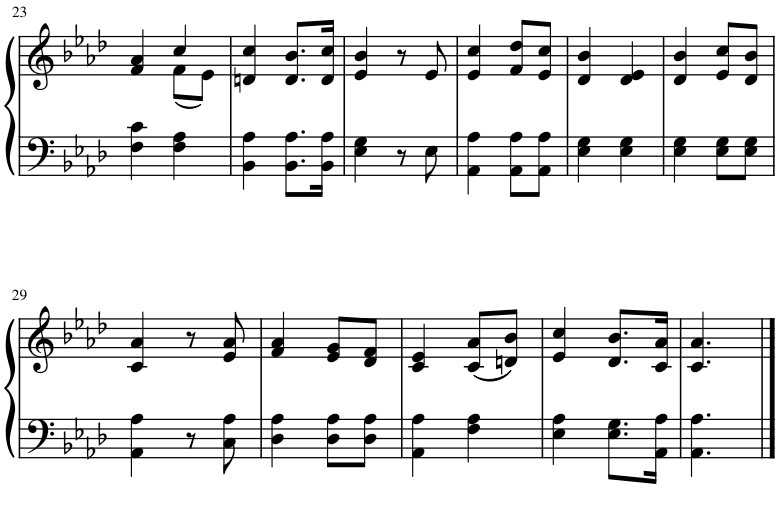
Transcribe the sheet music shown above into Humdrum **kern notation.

**kern	**kern
*part1	*part1
*staff2	*staff1
*I"Piano	*
*I'Pno.	*
!!LO:PB:g=z
*clefF4	*clefG2
*k[b-e-a-d-]	*k[b-e-a-d-]
*M2/4	*M2/4
=23	=23
*	*^
4F\ 4c\	4f/ 4a-/	4ryy
4F\ 4A-\	4cc/	(8f\L
.	.	8e-\J)
*	*v	*v
=24	=24
4BB-\ 4A-\	4dn/ 4cc/
8.BB-\ 8.A-\L	8.d/ 8.b-/L
16BB-\ 16A-\Jk	16d/ 16cc/Jk
=25	=25
4E-\ 4G\	4e-/ 4b-/
8r	8r
8E-\	8e-/
=26	=26
4AA-\ 4A-\	4e-/ 4cc/
8AA-\ 8A-\L	8f/ 8dd-/L
8AA-\ 8A-\J	8e-/ 8cc/J
=27	=27
4E-\ 4G\	4d-/ 4b-/
4E-\ 4G\	4d-/ 4e-/
=28	=28
4E-\ 4G\	4d-/ 4b-/
8E-\ 8G\L	8e-/ 8cc/L
8E-\ 8G\J	8d-/ 8b-/J
!!LO:LB:g=z
=29	=29
4AA-\ 4A-\	4c/ 4a-/
8r	8r
8C\ 8A-\	8e-/ 8a-/
=30	=30
4D-\ 4A-\	4f/ 4a-/
8D-\ 8A-\L	8e-/ 8g/L
8D-\ 8A-\J	8d-/ 8f/J
=31	=31
4AA-\ 4A-\	4c/ 4e-/
4F\ 4A-\	(8c/ 8a-/L
.	8dn/ 8b-/J)
=32	=32
4E-\ 4A-\	4e-/ 4cc/
8.E-\ 8.G\L	8.d-/ 8.b-/L
16AA-\ 16A-\Jk	16c/ 16a-/Jk
=33	=33
4.AA-\ 4.A-\	4.c/ 4.a-/
==	==
*-	*-
